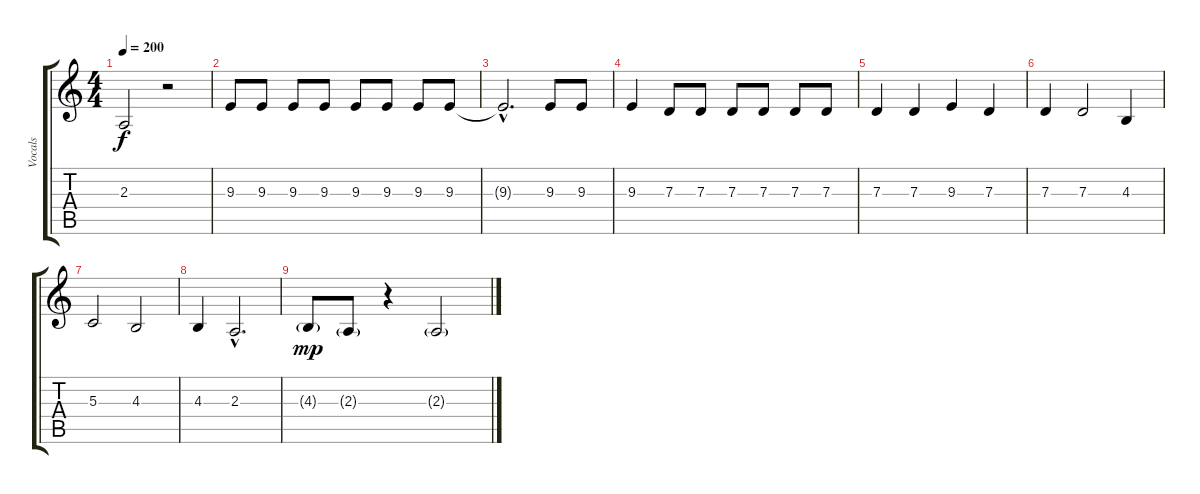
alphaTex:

\track ("Vocals" "Vocals") {instrument lead2sawtooth}
\staff {score tabs}
\tuning (E4 B3 G3 D3 A2 E2) {hide}
\ts (4 4)
\tempo 200
\clef g2
\ks c
2.3{t}.2{dy f} r.2 |
9.3.8 9.3.8 9.3.8 9.3.8 9.3.8 9.3.8 9.3.8 9.3.8 |
9.3{hac t}.2{d} 9.3.8 9.3.8 |
9.3.4 7.3.8 7.3.8 7.3.8 7.3.8 7.3.8 7.3.8 |
7.3.4 7.3.4 9.3.4 7.3.4 |
7.3.4 7.3.2 4.3.4 |
5.3.2 4.3.2 |
4.3.4 2.3{hac}.2{d} |
4.3{g}.8{dy mp} 2.3{g}.8 r.4 2.3{g}.2
